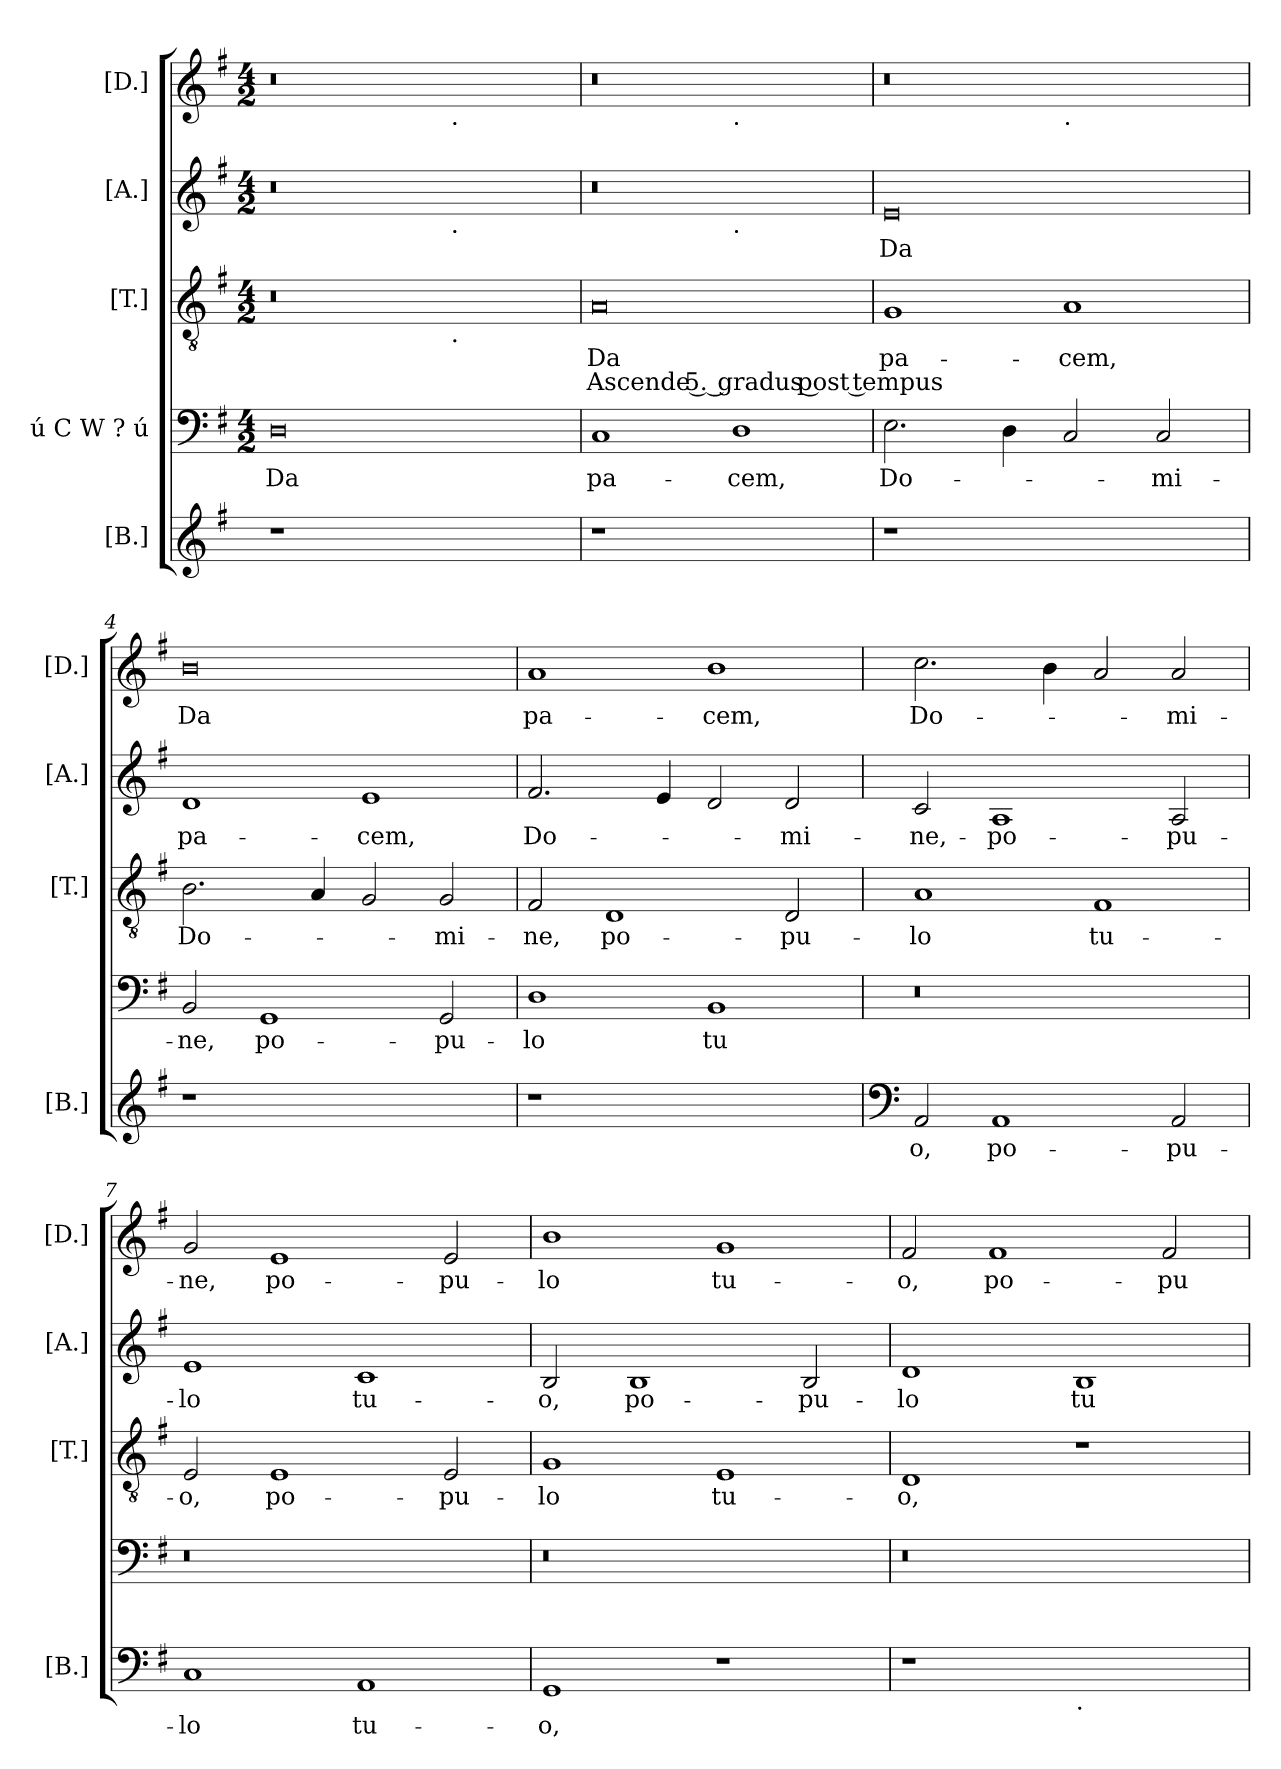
**kern	**text	**kern	**text	**kern	**text	**text	**kern	**text	**kern	**text
*part5	*part5	*part4	*part4	*part3	*part3	*part3	*part2	*part2	*part1	*part1
*staff5	*staff5	*staff4	*staff4	*staff3	*staff3	*staff3	*staff2	*staff2	*staff1	*staff1
*I"[B.]	*	*I"ú C W ? ú	*	*I"[T.]	*	*	*I"[A.]	*	*I"[D.]	*
*I'[B.]	*	*	*	*I'[T.]	*	*	*I'[A.]	*	*I'[D.]	*
*clefG2	*	*clefF4	*	*clefGv2	*	*	*clefG2	*	*clefG2	*
*k[f#]	*	*k[f#]	*	*k[f#]	*	*	*k[f#]	*	*k[f#]	*
*G:	*	*G:	*	*G:	*	*	*G:	*	*G:	*
*	*	*M4/2	*	*M4/2	*	*	*M4/2	*	*M4/2	*
=1	=1	=1	=1	=1	=1	=1	=1	=1	=1	=1
!	!	!	!LO:LY:b	!	!	!	!	!	!	!
*	*	*	*	*^	*	*	*^	*	*^	*
1r	.	0D	Da	0r	1ryy	.	.	0r	1ryy	.	0r	1ryy	.
1ryy	.	.	.	.	8ryy	.	.	.	8ryy	.	.	8ryy	.
!	!	!	!	!	!	!	!	!	!	!	!	!LO:TX:b:t=.	!
!	!	!	!	!	!	!	!	!	!LO:TX:b:t=.	!	!	!	!
!	!	!	!	!	!LO:TX:b:t=.	!	!	!	!	!	!	!	!
.	.	.	.	.	2..ryy	.	.	.	2..ryy	.	.	2..ryy	.
=2	=2	=2	=2	=2	=2	=2	=2	=2	=2	=2	=2	=2	=2
!	!	!	!LO:LY:b	!	!	!LO:LY:b	!LO:LY:b	!	!	!	!	!	!
*	*	*	*	*v	*v	*	*	*	*	*	*	*	*
1r	.	1C	pa-	0A	Da	Ascende 5. gradus post tempus	0r	1ryy	.	0r	1ryy	.
!	!	!	!	!	!	!	!	!	!	!	!LO:TX:b:t=.	!
!	!	!	!	!	!	!	!	!LO:TX:b:t=.	!	!	!	!
!	!	!	!LO:LY:b	!	!	!	!	!	!	!	!	!
1ryy	.	1D	-cem,	.	.	.	.	1ryy	.	.	1ryy	.
=3	=3	=3	=3	=3	=3	=3	=3	=3	=3	=3	=3	=3
!	!	!	!LO:LY:b	!	!LO:LY:b	!	!	!	!LO:LY:b	!	!	!
*	*	*	*	*	*	*	*v	*v	*	*	*	*
1r	.	2.E\	Do-	1G	pa-	.	0e	Da	0r	1ryy	.
.	.	4D\	.	.	.	.	.	.	.	.	.
!	!	!	!	!	!	!	!	!	!	!LO:TX:b:t=.	!
!	!	!	!	!	!LO:LY:b	!	!	!	!	!	!
1ryy	.	2C/	.	1A	-cem,	.	.	.	.	1ryy	.
!	!	!	!LO:LY:b	!	!	!	!	!	!	!	!
.	.	2C/	-mi-	.	.	.	.	.	.	.	.
=4	=4	=4	=4	=4	=4	=4	=4	=4	=4	=4	=4
!	!	!	!LO:LY:b	!	!LO:LY:b	!	!	!LO:LY:b	!	!	!LO:LY:b
*	*	*	*	*	*	*	*	*	*v	*v	*
1r	.	2BB/	-ne,	2.B\	Do-	.	1d	pa-	0b	Da
!	!	!	!LO:LY:b	!	!	!	!	!	!	!
.	.	1GG	po-	.	.	.	.	.	.	.
.	.	.	.	4A/	.	.	.	.	.	.
!	!	!	!	!	!	!	!	!LO:LY:b	!	!
1ryy	.	.	.	2G/	.	.	1e	-cem,	.	.
!	!	!	!LO:LY:b	!	!LO:LY:b	!	!	!	!	!
.	.	2GG/	-pu-	2G/	-mi-	.	.	.	.	.
=5	=5	=5	=5	=5	=5	=5	=5	=5	=5	=5
!	!	!	!LO:LY:b	!	!LO:LY:b	!	!	!LO:LY:b	!	!LO:LY:b
1r	.	1D	-lo	2F#/	-ne,	.	2.f#/	Do-	1a	pa-
!	!	!	!	!	!LO:LY:b	!	!	!	!	!
.	.	.	.	1D	po-	.	.	.	.	.
.	.	.	.	.	.	.	4e/	.	.	.
!	!	!	!LO:LY:b	!	!	!	!	!	!	!LO:LY:b
1ryy	.	1BB	tu-	.	.	.	2d/	.	1b	-cem,
!	!	!	!	!	!LO:LY:b	!	!	!LO:LY:b	!	!
.	.	.	.	2D/	-pu-	.	2d/	-mi-	.	.
!!LO:LB:g=z
=6	=6	=6	=6	=6	=6	=6	=6	=6	=6	=6
*clefF4	*	*	*	*	*	*	*	*	*	*
!	!LO:LY:b	!	!	!	!LO:LY:b	!	!	!LO:LY:b	!	!LO:LY:b
2AA/	o,	0r	.	1A	-lo	.	2c/	-ne,-	2.cc\	Do-
!	!LO:LY:b	!	!	!	!	!	!	!LO:LY:b	!	!
1AA	po-	.	.	.	.	.	1A	-po-	.	.
.	.	.	.	.	.	.	.	.	4b\	.
!	!	!	!	!	!LO:LY:b	!	!	!	!	!
.	.	.	.	1F#	tu-	.	.	.	2a/	.
!	!LO:LY:b	!	!	!	!	!	!	!LO:LY:b	!	!LO:LY:b
2AA/	-pu-	.	.	.	.	.	2A/	-pu-	2a/	-mi-
=7	=7	=7	=7	=7	=7	=7	=7	=7	=7	=7
!	!LO:LY:b	!	!	!	!LO:LY:b	!	!	!LO:LY:b	!	!LO:LY:b
1C	-lo	0r	.	2E/	-o,	.	1e	-lo	2g/	-ne,
!	!	!	!	!	!LO:LY:b	!	!	!	!	!LO:LY:b
.	.	.	.	1E	po-	.	.	.	1e	po-
!	!LO:LY:b	!	!	!	!	!	!	!LO:LY:b	!	!
1AA	tu-	.	.	.	.	.	1c	tu-	.	.
!	!	!	!	!	!LO:LY:b	!	!	!	!	!LO:LY:b
.	.	.	.	2E/	-pu-	.	.	.	2e/	-pu-
=8	=8	=8	=8	=8	=8	=8	=8	=8	=8	=8
!	!LO:LY:b	!	!	!	!LO:LY:b	!	!	!LO:LY:b	!	!LO:LY:b
1GG	-o,	0r	.	1G	-lo	.	2B/	-o,	1b	-lo
!	!	!	!	!	!	!	!	!LO:LY:b	!	!
.	.	.	.	.	.	.	1B	po-	.	.
!	!	!	!	!	!LO:LY:b	!	!	!	!	!LO:LY:b
1r	.	.	.	1E	tu-	.	.	.	1g	tu-
!	!	!	!	!	!	!	!	!LO:LY:b	!	!
.	.	.	.	.	.	.	2B/	-pu-	.	.
=9	=9	=9	=9	=9	=9	=9	=9	=9	=9	=9
!	!	!	!	!	!LO:LY:b	!	!	!LO:LY:b	!	!LO:LY:b
1r	.	0r	.	1D	-o,	.	1d	-lo	2f#/	-o,
!	!	!	!	!	!	!	!	!	!	!LO:LY:b
.	.	.	.	.	.	.	.	.	1f#	po-
!LO:TX:b:t=.	!	!	!	!	!	!	!	!	!	!
!	!	!	!	!	!	!	!	!LO:LY:b	!	!
1ryy	.	.	.	1r	.	.	1B	tu-	.	.
!	!	!	!	!	!	!	!	!	!	!LO:LY:b
.	.	.	.	.	.	.	.	.	2f#/	-pu-
=	=	=	=	=	=	=	=	=	=	=
*-	*-	*-	*-	*-	*-	*-	*-	*-	*-	*-
